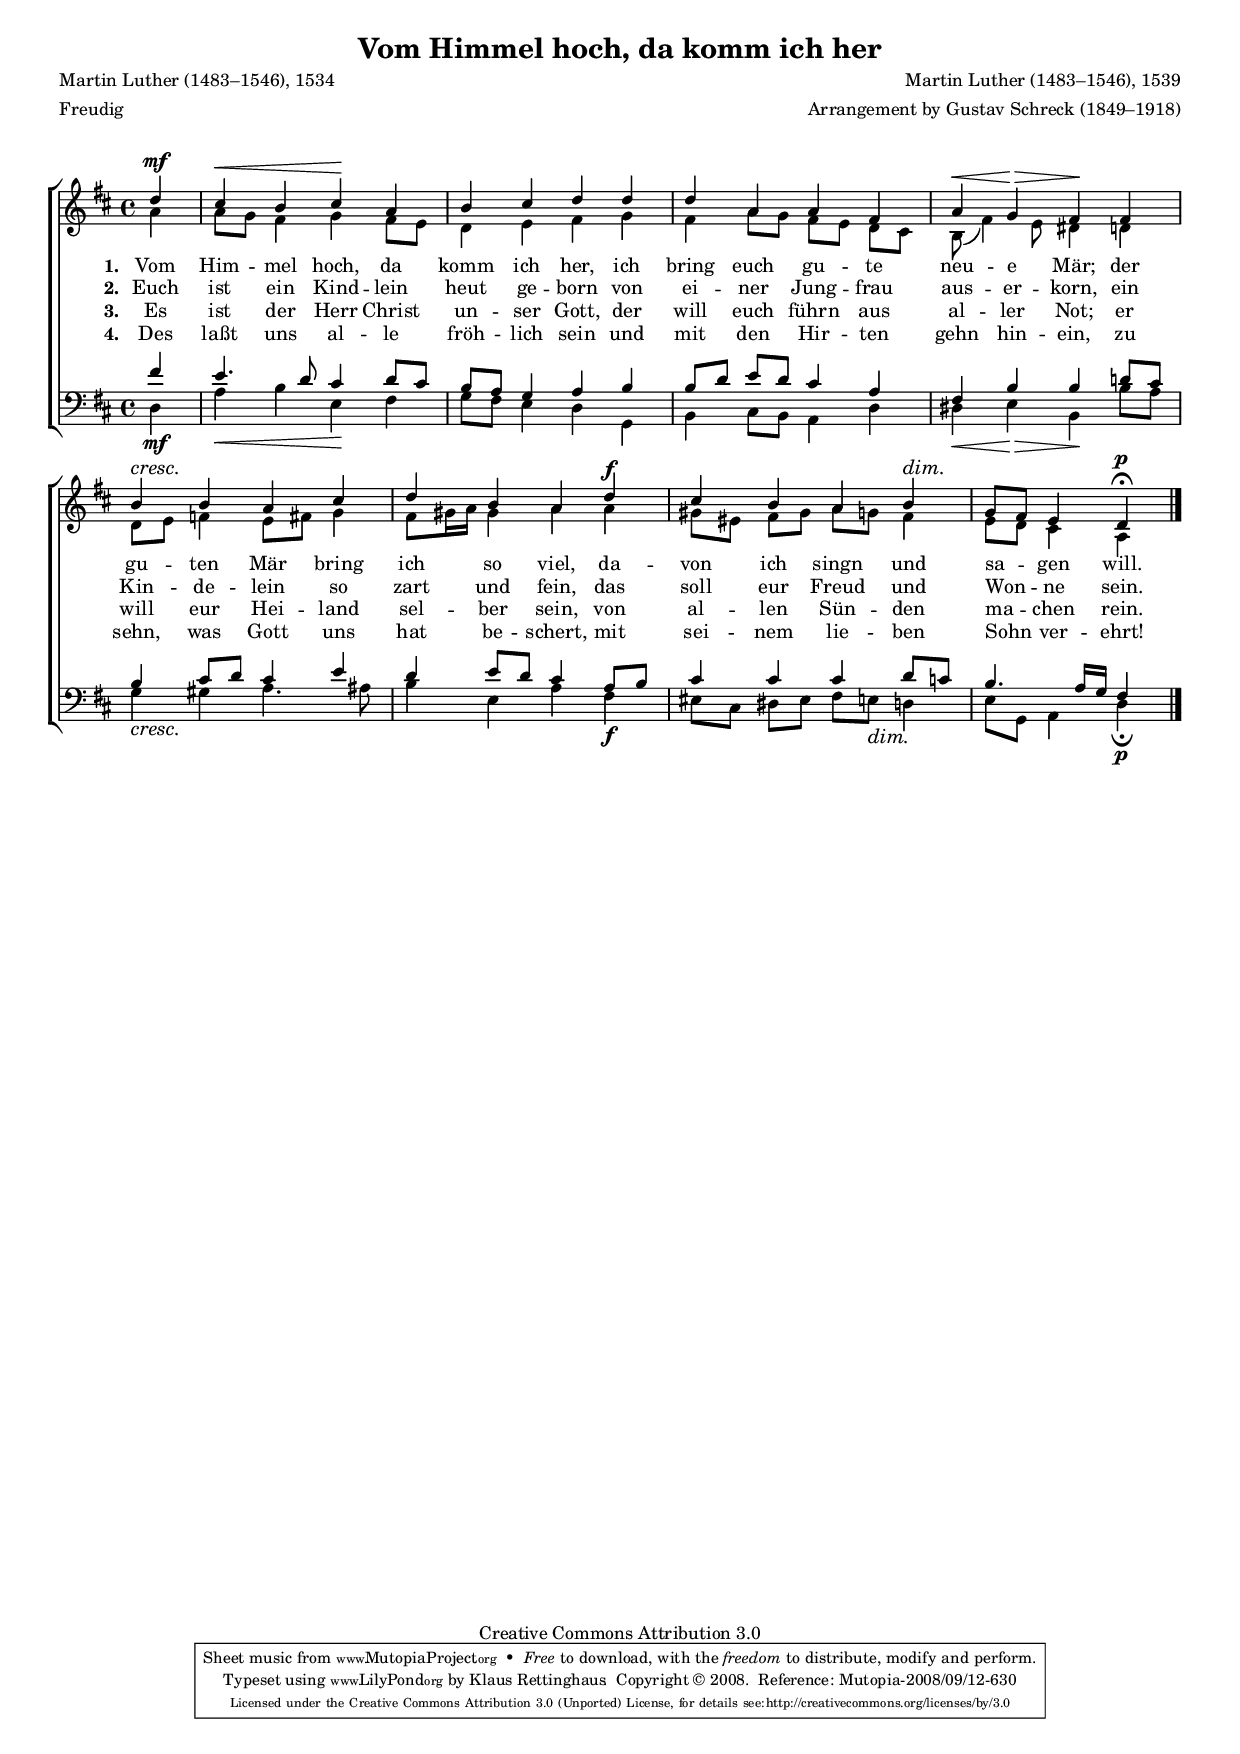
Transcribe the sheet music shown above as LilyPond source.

\include "deutsch.ly" 

#(set-global-staff-size 15.5) 
#(ly:set-option 'point-and-click #f) 

\version "2.10" 

global = { \key d \major \time 4/4 \tempo 4=60 } 

SLutherHimmelB = \relative d'' 
{ 
\partial 4 
d4\mf cis\< h cis\! a h cis d 
d d a a fis a\< g\> fis\! 
\setTextCresc 
fis h\< h a cis d h a 
\setTextDim 
d\f cis h a h\> g8[ fis] e4 d\p\fermata 
\bar "|." 
} 

ALutherHimmelB = \relative d'' 
{ 
\partial 4 
a4 a8[ g] fis4 g fis8[ e] d4 e fis 
g fis a8[ g] fis[ e] d[ cis] h( fis'4) e8 dis4 
d d8[ e] f4 e8[ fis] g4 fis8[ gis16 a] gis4 a 
a gis8[ eis] fis[ gis] a[ g] fis4 e8[ d] cis4 a 
\bar "|." 
} 

TLutherHimmelB = \relative d' 
{ 
\partial 4 
fis4 e4. d8 cis4 d8[ cis] h[ a] g4 a 
h h8[ d] e[ d] cis4 a fis h h 
d!8[ cis] h4 cis8[ d] cis4 e d e8[ d] cis4 
a8[ h] cis4 cis cis d8[ c] h4. a16[ g] fis4 
\bar "|." 
} 

BLutherHimmelB = \relative d 
{ 
\partial 4 
d4\mf a'\< h e,\! fis g8[ fis] e4 d 
g, h cis8[ h] a4 d dis\< e\> h\! 
\setTextCresc 
h'8[ a] g4\< gis a4. ais8 h4 e, a 
\setTextDim 
fis\f eis8[ cis] dis[ eis] fis[ e]\> d4 e8[ g,] a4 d\p\fermata 
\bar "|." 
} 


LLHBA = \lyricmode {
\set stanza = "1. " 
Vom Him -- mel hoch, da komm ich her, 
ich bring euch gu -- te neu -- e Mär; 
der gu -- ten Mär bring ich so viel, 
da -- von ich singn und sa -- gen will.
} 

LLHBB = \lyricmode {
\set stanza = "2. " 
Euch ist ein Kind -- lein heut ge -- born 
von ei -- ner Jung -- frau aus -- er -- korn, 
ein Kin -- de -- lein so zart und fein, 
das soll eur Freud und Won -- ne sein. 
} 

LLHBC = \lyricmode {
\set stanza = "3. " 
Es ist der Herr Christ un -- ser Gott, 
der will euch führn aus al -- ler Not; 
er will eur Hei -- land sel -- ber sein, 
von al -- len Sün -- den ma -- chen rein. 
} 

LLHBD = \lyricmode {
\set stanza = "4. " 
Des laßt uns al -- le fröh -- lich sein 
und mit den Hir -- ten gehn hin -- ein, 
zu sehn, was Gott uns hat be -- schert, 
mit sei -- nem lie -- ben Sohn ver -- ehrt! 
} 

%--------------------

\header { 
 kaisernumber = "5b"
 comment = ""
 footnote = ""
 
 title = "Vom Himmel hoch, da komm ich her"
 subtitle = ""
 composer = "Martin Luther (1483–1546), 1539"
 opus = ""
 piece = ""
 meter = \markup {Freudig}
 arranger = "Arrangement by Gustav Schreck (1849–1918)"
 poet = "Martin Luther (1483–1546), 1534"
 
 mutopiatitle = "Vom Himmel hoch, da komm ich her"
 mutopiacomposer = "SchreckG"
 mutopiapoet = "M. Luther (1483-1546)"
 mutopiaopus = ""
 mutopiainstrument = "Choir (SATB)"
 date = "1910s"
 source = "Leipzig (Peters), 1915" 
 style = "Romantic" 
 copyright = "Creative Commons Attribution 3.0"
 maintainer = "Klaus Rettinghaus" 
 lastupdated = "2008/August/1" 
 
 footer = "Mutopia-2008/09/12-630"
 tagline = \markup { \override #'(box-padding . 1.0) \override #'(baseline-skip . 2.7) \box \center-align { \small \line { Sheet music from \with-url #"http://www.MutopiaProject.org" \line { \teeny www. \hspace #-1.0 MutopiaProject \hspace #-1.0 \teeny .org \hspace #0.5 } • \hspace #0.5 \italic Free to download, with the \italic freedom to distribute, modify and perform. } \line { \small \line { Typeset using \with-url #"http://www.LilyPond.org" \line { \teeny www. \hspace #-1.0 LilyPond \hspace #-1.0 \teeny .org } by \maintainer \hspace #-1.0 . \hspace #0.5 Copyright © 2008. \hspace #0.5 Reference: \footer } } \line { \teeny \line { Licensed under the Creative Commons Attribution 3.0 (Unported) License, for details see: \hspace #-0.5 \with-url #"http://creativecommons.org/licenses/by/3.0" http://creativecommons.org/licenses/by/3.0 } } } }
} 

\score { 
{ 
\context ChoirStaff 
	<< 
	\context Staff = women 
	<< 
	\set Staff.midiInstrument = "voice oohs" 
			\clef "G" 
			\context Voice = Sopran { \voiceOne 
				<< 
				\autoBeamOff 
				\dynamicUp 
				{ \global \SLutherHimmelB } 
				>> } 
			\context Voice = Alt { \voiceTwo 
 				<< 
				\autoBeamOff 
				{ \global \ALutherHimmelB } 
				>> } 
			>> 
	\context Lyrics = verseone 
	\context Lyrics = versetwo 
	\context Lyrics = versethree 
	\context Lyrics = versefour 
	\context Staff = men 
	<< 
	\set Staff.midiInstrument = "voice oohs" 
			\clef "F" 
			\context Voice = Tenor { \voiceOne 
				<< 
				\autoBeamOff 
				{ \global \TLutherHimmelB } 
				>> } 
			\context Voice = Bass { \voiceTwo 
				<< 
				\autoBeamOff 
				\dynamicDown 
				{ \global \BLutherHimmelB } 
				>> } 
		>> 
	\context Lyrics = verseone \lyricsto Sopran \LLHBA 
	\context Lyrics = versetwo \lyricsto Sopran \LLHBB 
	\context Lyrics = versethree \lyricsto Sopran \LLHBC 
	\context Lyrics = versefour \lyricsto Sopran \LLHBD 
	>> 
}

\layout {
indent = 0.0\cm
\context {\Score 
\remove "Bar_number_engraver"
\override MetronomeMark #'transparent = ##t 
\override DynamicTextSpanner #'dash-period = #-1.0 
\override BreathingSign #'text = #(make-musicglyph-markup "scripts.rvarcomma") 
}
\context {\Staff 
\override VerticalAxisGroup #'minimum-Y-extent = #'(-1 . 1) 
}
}

\midi {
\context { \Voice 
\remove "Dynamic_performer" 
}
}

}
